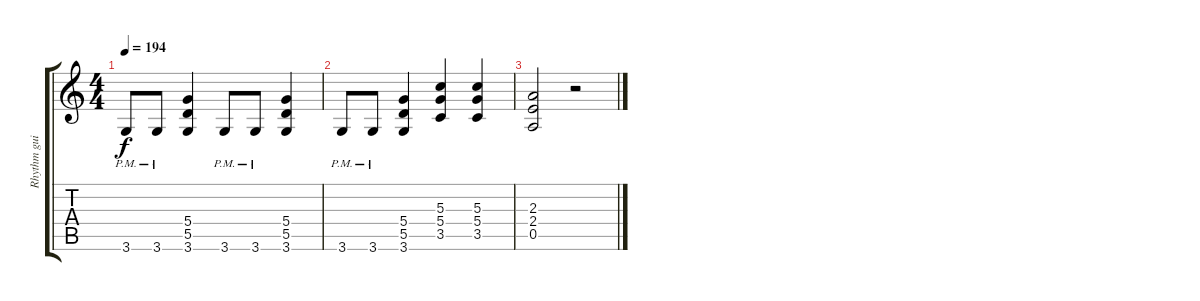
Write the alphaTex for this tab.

\track ("Rhythm guitar" "Rhythm gui") {instrument distortionguitar}
\staff {score tabs}
\tuning (E4 B3 G3 D3 A2 E2) {hide}
\ts (4 4)
\tempo 194
\clef g2
\ks c
3.6{pm}.8{dy f} 3.6{pm}.8 (5.4 5.5 3.6).4 3.6{pm}.8 3.6{pm}.8 (5.4 5.5 3.6).4 |
3.6{pm}.8 3.6{pm}.8 (5.4 5.5 3.6).4 (5.3 5.4 3.5).4 (5.3 5.4 3.5).4 |
(2.3 2.4 0.5).2 r.2
